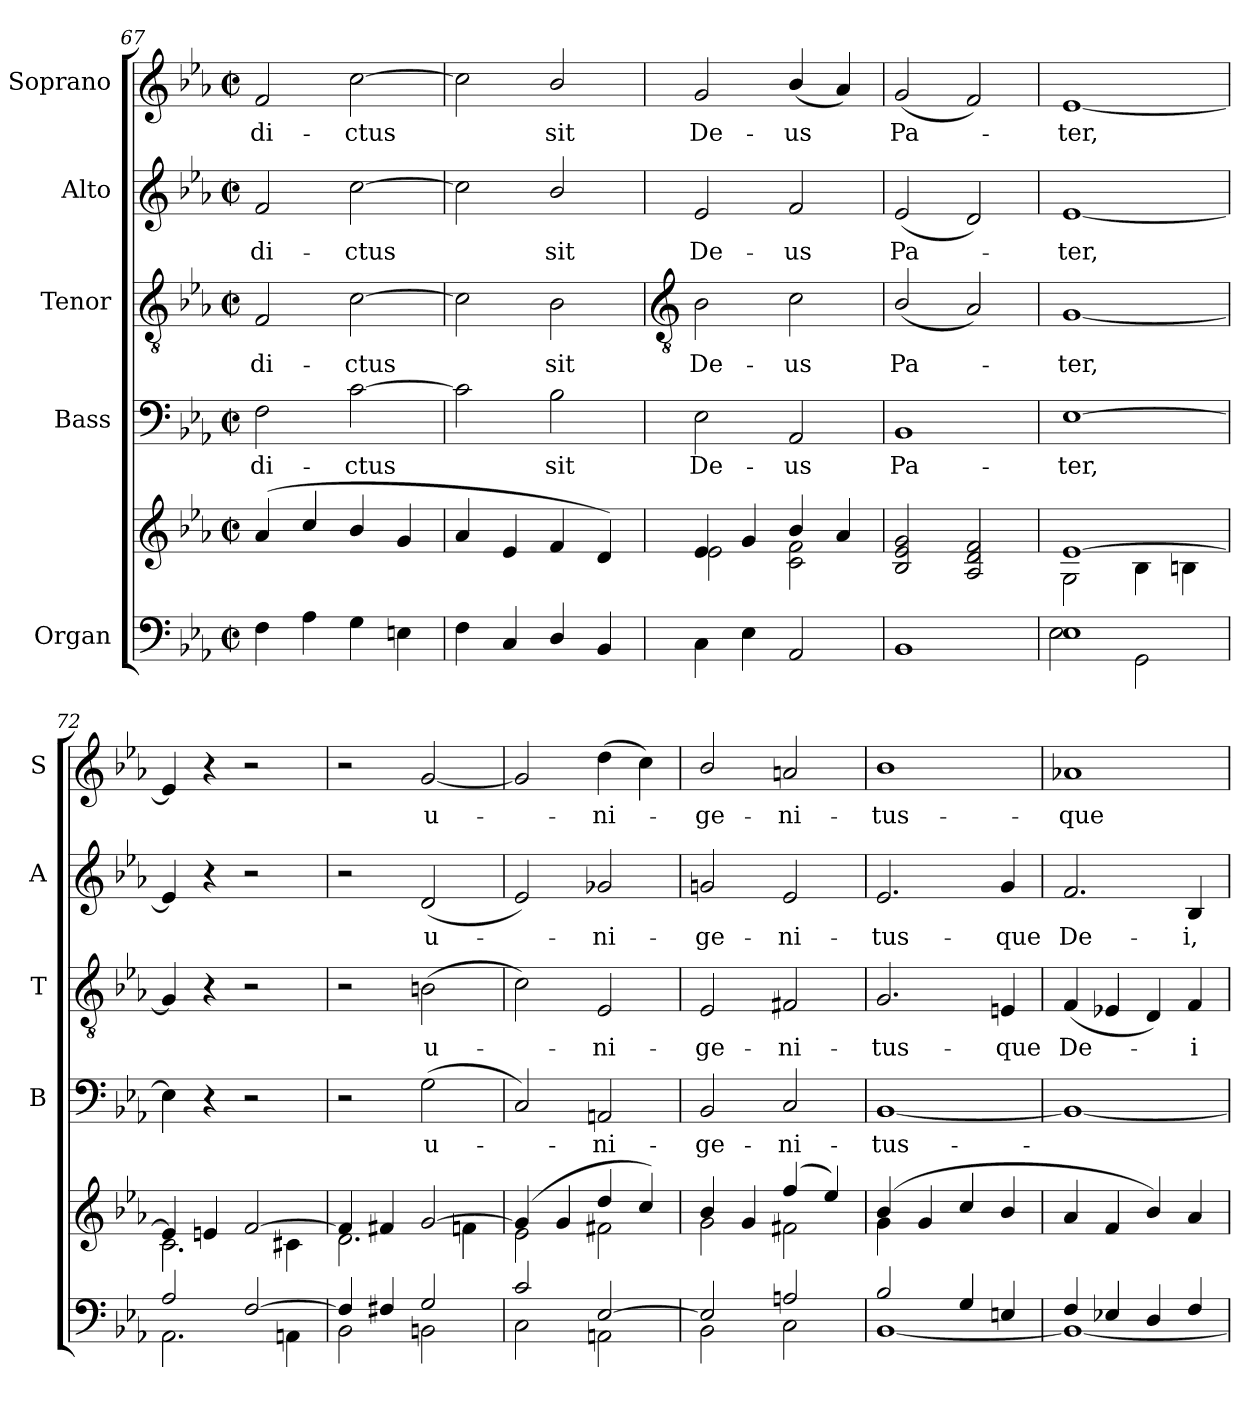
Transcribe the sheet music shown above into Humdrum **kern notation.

**kern	**kern	**kern	**text	**kern	**text	**kern	**text	**kern	**text
*part5	*part5	*part4	*part4	*part3	*part3	*part2	*part2	*part1	*part1
*staff6	*staff5	*staff4	*staff4	*staff3	*staff3	*staff2	*staff2	*staff1	*staff1
*I"Organ	*	*I"Bass	*	*I"Tenor	*	*I"Alto	*	*I"Soprano	*
*	*	*I'B	*	*I'T	*	*I'A	*	*I'S	*
*clefF4	*clefG2	*clefF4	*	*clefGv2	*	*clefG2	*	*clefG2	*
*k[b-e-a-]	*k[b-e-a-]	*k[b-e-a-]	*	*k[b-e-a-]	*	*k[b-e-a-]	*	*k[b-e-a-]	*
*E-:	*E-:	*E-:	*	*E-:	*	*E-:	*	*E-:	*
*M2/2	*M2/2	*M2/2	*	*M2/2	*	*M2/2	*	*M2/2	*
*met(c|)	*met(c|)	*met(c|)	*	*met(c|)	*	*met(c|)	*	*met(c|)	*
=67	=67	=67	=67	=67	=67	=67	=67	=67	=67
*	*^	*	*	*	*	*	*	*	*
!	!	!	!	!LO:LY:b	!	!LO:LY:b	!	!LO:LY:b	!	!LO:LY:b
4F	(<4a-	1ryy	2F	-di-	2F	-di-	2f	-di-	2f	-di-
4A-	4cc	.	.	.	.	.	.	.	.	.
!	!	!	!	!LO:LY:b	!	!LO:LY:b	!	!LO:LY:b	!	!LO:LY:b
4G	4b-/	.	[2c	-ctus	[2c	-ctus	[2cc	-ctus	[2cc	-ctus
4En	4g	.	.	.	.	.	.	.	.	.
=68	=68	=68	=68	=68	=68	=68	=68	=68	=68	=68
4F	4a-	1ryy	2c]	.	2c]	.	2cc]	.	2cc]	.
4C	4e-	.	.	.	.	.	.	.	.	.
!	!	!	!	!LO:LY:b	!	!LO:LY:b	!	!LO:LY:b	!	!LO:LY:b
4D/	4f	.	2B-	sit	2B-	sit	2b-/	sit	2b-/	sit
4BB-	4d)	.	.	.	.	.	.	.	.	.
!!LO:LB:g=z
=69	=69	=69	=69	=69	=69	=69	=69	=69	=69	=69
*	*	*	*	*	*clefGv2	*	*	*	*	*
*^	*	*	*	*	*	*	*	*	*	*
!	!	!	!	!	!LO:LY:b	!	!LO:LY:b	!	!LO:LY:b	!	!LO:LY:b
1ryy	4C\	4e-/	2e-\	2E-	De-	2B-	De-	2e-	De-	2g	De-
.	4E-\	4g/	.	.	.	.	.	.	.	.	.
!	!	!	!	!	!LO:LY:b	!	!LO:LY:b	!	!LO:LY:b	!	!LO:LY:b
.	2AA-/	4b-/	2c\ 2f\	2AA-	-us	2c	-us	2f/	-us	(<4b-/	-us
.	.	4a-/	.	.	.	.	.	.	.	4a-)	.
=70	=70	=70	=70	=70	=70	=70	=70	=70	=70	=70	=70
!	!	!	!	!	!LO:LY:b	!	!LO:LY:b	!	!LO:LY:b	!	!LO:LY:b
1ryy	1BB-\	2B-/ 2e-/ 2g/	1ryy	1BB-	Pa-	(<2B-/	Pa-	(<2e-	Pa-	(<2g	Pa-
.	.	2A-/ 2d/ 2f/	.	.	.	2A-)	.	2d)	.	2f)	.
=71	=71	=71	=71	=71	=71	=71	=71	=71	=71	=71	=71
!	!	!	!	!	!LO:LY:b	!	!LO:LY:b	!	!LO:LY:b	!	!LO:LY:b
1E-/	2E-\	[1e-/	2G\	[1E-	-ter,	[1G	ter,	[1e-	ter,	[1e-	ter,
.	2GG\	.	4B-\	.	.	.	.	.	.	.	.
.	.	.	4Bn\	.	.	.	.	.	.	.	.
=72	=72	=72	=72	=72	=72	=72	=72	=72	=72	=72	=72
2A-/	2.AA-\	4e-/]	2.c\	4E-]	.	4G]	.	4e-]	.	4e-]	.
.	.	4en/	.	4r	.	4r	.	4r	.	4r	.
[2F/	.	[2f/	.	2r	.	2r	.	2r	.	2r	.
.	4AAn\	.	4c#X\	.	.	.	.	.	.	.	.
=73	=73	=73	=73	=73	=73	=73	=73	=73	=73	=73	=73
4F/]	2BB-\	4f/]	2.d\	2r	.	2r	.	2r	.	2r	.
4F#X/	.	4f#X/	.	.	.	.	.	.	.	.	.
!	!	!	!	!	!LO:LY:b	!	!LO:LY:b	!	!LO:LY:b	!	!LO:LY:b
2G/	2BBn\	[2g/	.	(<2G	u-	(>2Bn	u-	(<2d	u-	[2g	u-
.	.	.	4fn\	.	.	.	.	.	.	.	.
=74	=74	=74	=74	=74	=74	=74	=74	=74	=74	=74	=74
2c/	2C\	(>4g/]	2e-\	2C)	.	2c)	.	2e-)	.	2g]	.
.	.	4g/	.	.	.	.	.	.	.	.	.
!	!	!	!	!	!LO:LY:b	!	!LO:LY:b	!	!LO:LY:b	!	!LO:LY:b
[2E-/	2AAn\	4dd/	2f#X\	2AAn	ni-	2E-	ni-	2g-X	ni-	(>4dd	ni-
.	.	4cc/)	.	.	.	.	.	.	.	4cc)	.
=75	=75	=75	=75	=75	=75	=75	=75	=75	=75	=75	=75
!	!	!	!	!	!LO:LY:b	!	!LO:LY:b	!	!LO:LY:b	!	!LO:LY:b
2E-/]	2BB-\	4b-/	2g\	2BB-	-ge-	2E-	-ge-	2gn	-ge-	2b-/	ge-
.	.	4g/	.	.	.	.	.	.	.	.	.
!	!	!	!	!	!LO:LY:b	!	!LO:LY:b	!	!LO:LY:b	!	!LO:LY:b
2An/	2C\	(>4ff/	2f#X\	2C	-ni-	2F#X	-ni-	2e-	-ni-	2an	-ni-
.	.	4ee-/)	.	.	.	.	.	.	.	.	.
=76	=76	=76	=76	=76	=76	=76	=76	=76	=76	=76	=76
!	!	!	!	!	!LO:LY:b	!	!LO:LY:b	!	!LO:LY:b	!	!LO:LY:b
2B-/	[1BB-\	(>4b-/	4g\	[1BB-	-tus-	2.G	-tus-	2.e-	-tus-	1b-	-tus-
.	.	4g/	2.ryy	.	.	.	.	.	.	.	.
4G/	.	4cc/	.	.	.	.	.	.	.	.	.
!	!	!	!	!	!	!	!LO:LY:b	!	!LO:LY:b	!	!
4En/	.	4b-/	.	.	.	4En	-que	4g	-que	.	.
=77	=77	=77	=77	=77	=77	=77	=77	=77	=77	=77	=77
!	!	!	!	!	!	!	!LO:LY:b	!	!LO:LY:b	!	!LO:LY:b
4F/	1BB-\_	4a-/	1ryy	1BB-_	.	(<4F	De-	2.f	De-	1a-X	-que
4E-X/	.	4f/	.	.	.	4E-X	.	.	.	.	.
4D/	.	4b-/)	.	.	.	4D)	.	.	.	.	.
!	!	!	!	!	!	!	!LO:LY:b	!	!LO:LY:b	!	!
4F/	.	4a-/	.	.	.	4F	i	4B-	-i,	.	.
*v	*v	*	*	*	*	*	*	*	*	*	*
*	*v	*v	*	*	*	*	*	*	*	*
=	=	=	=	=	=	=	=	=	=
*-	*-	*-	*-	*-	*-	*-	*-	*-	*-
